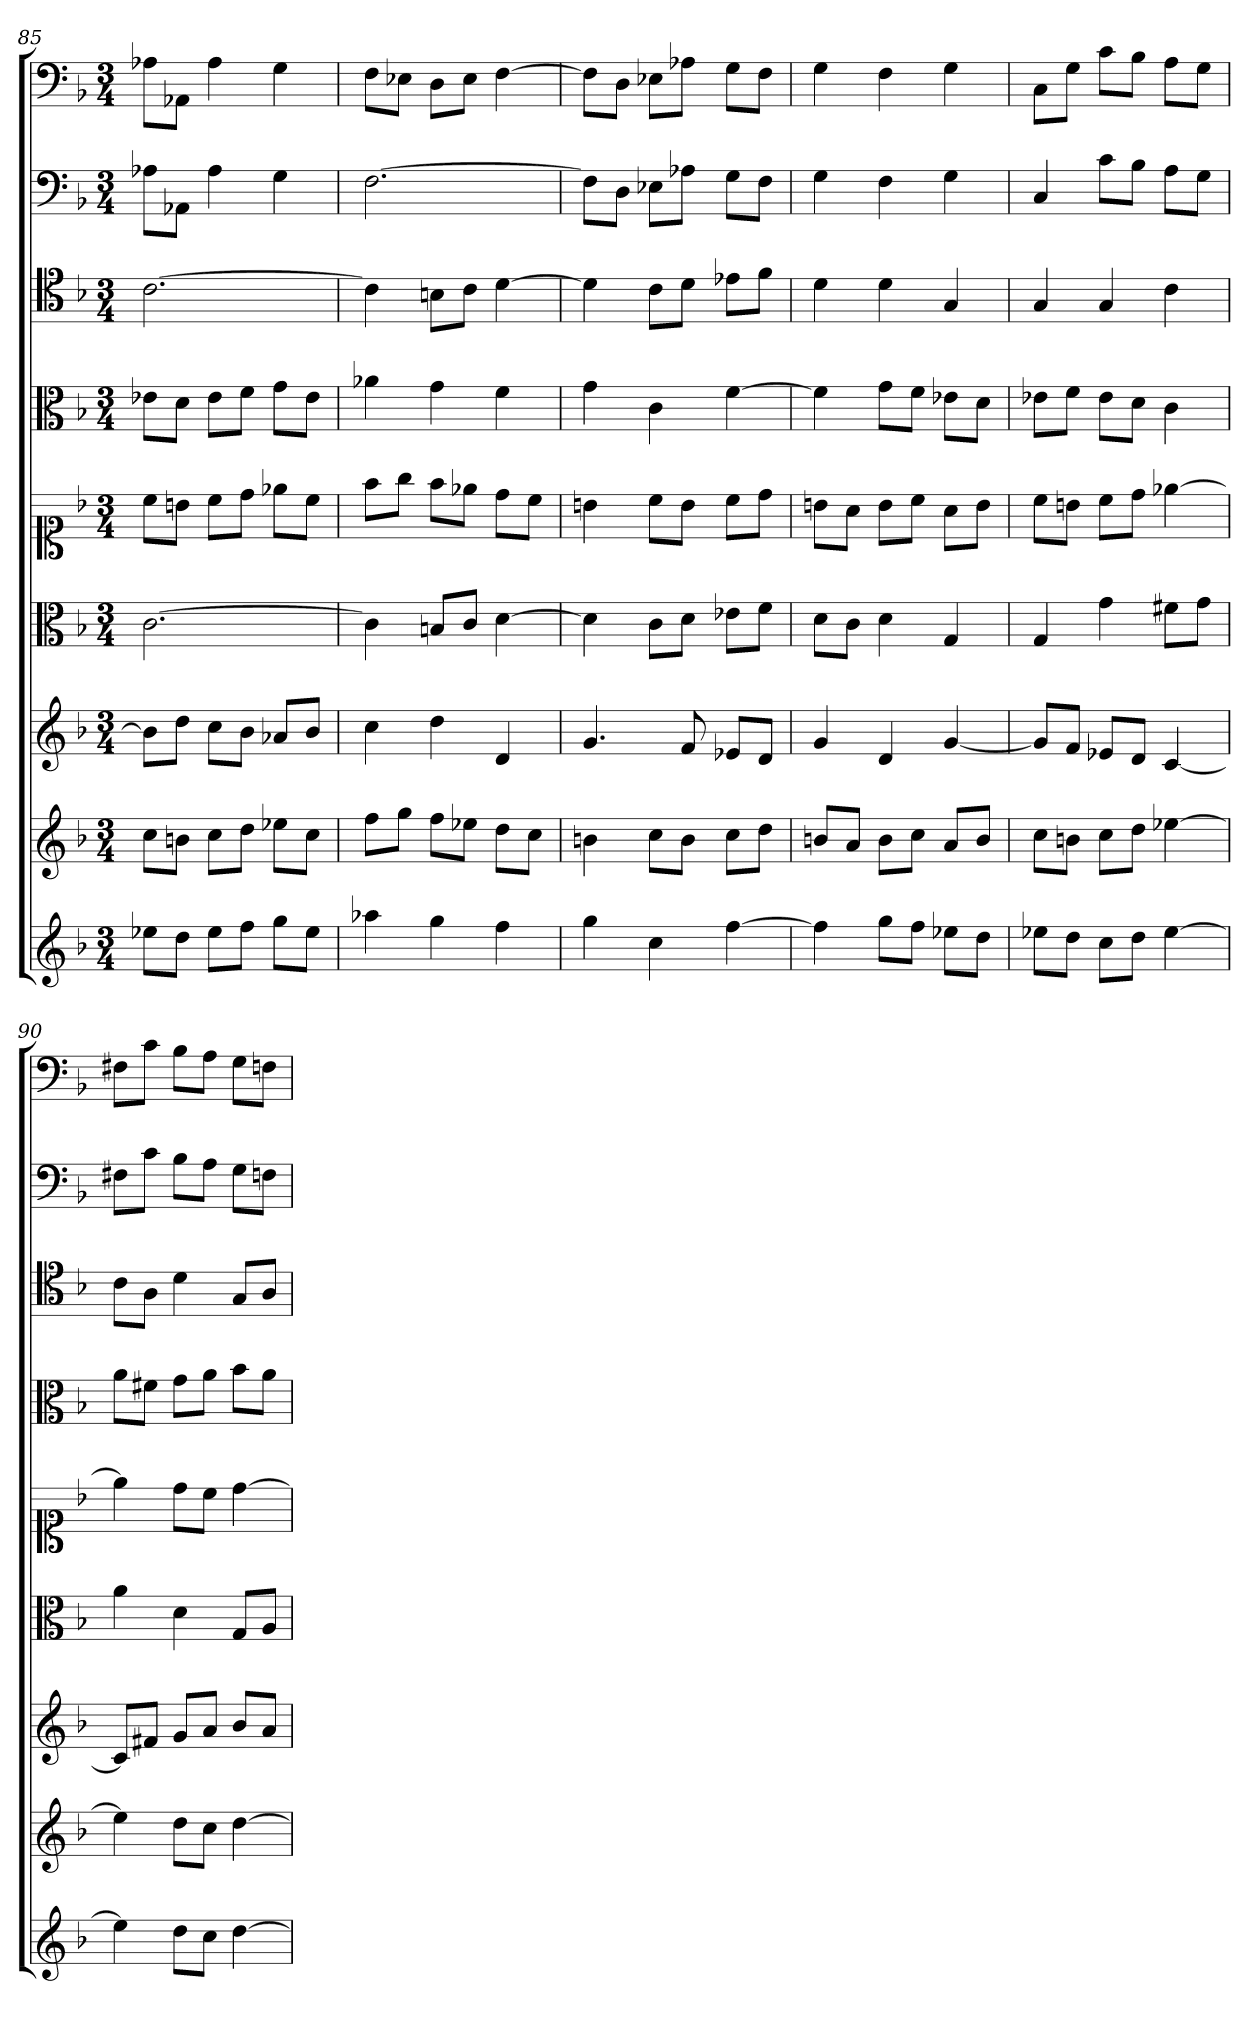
**kern	**kern	**kern	**kern	**kern	**kern	**kern	**kern	**kern
*part9	*part8	*part7	*part6	*part5	*part4	*part3	*part2	*part1
*staff9	*staff8	*staff7	*staff6	*staff5	*staff4	*staff3	*staff2	*staff1
*	*	*	*clefC3	*clefC1	*clefC3	*clefC4	*clefF4	*clefF4
*k[b-]	*k[b-]	*k[b-]	*k[b-]	*k[b-]	*k[b-]	*k[b-]	*k[b-]	*k[b-]
*d:	*d:	*d:	*d:	*d:	*d:	*d:	*d:	*d:
*M3/4	*M3/4	*M3/4	*M3/4	*M3/4	*M3/4	*M3/4	*M3/4	*M3/4
=85	=85	=85	=85	=85	=85	=85	=85	=85
8ee-XL	8ccL	8b-L]	[2.c	8cc\L	8e-X\L	[2.c	8A-X\L	8A-X\L
8ddJ	8bnJ	8ddJ	.	8bn\J	8d\J	.	8AA-X\J	8AA-X\J
8ee-L	8ccL	8ccL	.	8cc\L	8e-\L	.	4A-	4A-
8ffJ	8ddJ	8b-J	.	8dd\J	8f\J	.	.	.
8ggL	8ee-XL	8a-XL	.	8ee-X\L	8g\L	.	4G	4G
8ee-J	8ccJ	8b-J	.	8cc\J	8e-\J	.	.	.
=86	=86	=86	=86	=86	=86	=86	=86	=86
4aa-X	8ffL	4cc	4c]	8ff\L	4a-X	4c]	[2.F	8F\L
.	8ggJ	.	.	8gg\J	.	.	.	8E-X\J
4gg	8ffL	4dd	8Bn/L	8ff\L	4g	8Bn\L	.	8D\L
.	8ee-XJ	.	8c/J	8ee-X\J	.	8c\J	.	8E-\J
4ff	8ddL	4d	[4d	8dd\L	4f	[4d	.	[4F
.	8ccJ	.	.	8cc\J	.	.	.	.
=87	=87	=87	=87	=87	=87	=87	=87	=87
4gg	4bn	4.g	4d]	4bn	4g	4d]	8F\L]	8F\L]
.	.	.	.	.	.	.	8D\J	8D\J
4cc	8ccL	.	8c\L	8cc\L	4c	8c\L	8E-X\L	8E-X\L
.	8bJ	8f	8d\J	8b\J	.	8d\J	8A-X\J	8A-X\J
[4ff	8ccL	8e-XL	8e-X\L	8cc\L	[4f	8e-X\L	8G\L	8G\L
.	8ddJ	8dJ	8f\J	8dd\J	.	8f\J	8F\J	8F\J
=88	=88	=88	=88	=88	=88	=88	=88	=88
4ff]	8bnL	4g	8d\L	8bn\L	4f]	4d	4G	4G
.	8aJ	.	8c\J	8a\J	.	.	.	.
8ggL	8bL	4d	4d	8b\L	8g\L	4d	4F	4F
8ffJ	8ccJ	.	.	8cc\J	8f\J	.	.	.
8ee-XL	8aL	[4g	4G	8a\L	8e-X\L	4G	4G	4G
8ddJ	8bJ	.	.	8b\J	8d\J	.	.	.
=89	=89	=89	=89	=89	=89	=89	=89	=89
8ee-XL	8ccL	8gL]	4G	8cc\L	8e-X\L	4G	4C	8C\L
8ddJ	8bnJ	8fJ	.	8bn\J	8f\J	.	.	8G\J
8ccL	8ccL	8e-XL	4g	8cc\L	8e-\L	4G	8c\L	8c\L
8ddJ	8ddJ	8dJ	.	8dd\J	8d\J	.	8B-\J	8B-\J
[4ee-	[4ee-X	[4c	8f#X\L	[4ee-X	4c	4c	8A\L	8A\L
.	.	.	8g\J	.	.	.	8G\J	8G\J
=90	=90	=90	=90	=90	=90	=90	=90	=90
4ee-]	4ee-]	8cL]	4a	4ee-]	8a\L	8c\L	8F#X\L	8F#X\L
.	.	8f#XJ	.	.	8f#X\J	8A\J	8c\J	8c\J
8ddL	8ddL	8gL	4d	8dd\L	8g\L	4d	8B-\L	8B-\L
8ccJ	8ccJ	8aJ	.	8cc\J	8a\J	.	8A\J	8A\J
[4dd	[4dd	8b-L	8G/L	[4dd	8b-\L	8G/L	8G\L	8G\L
.	.	8aJ	8A/J	.	8a\J	8A/J	8Fn\J	8Fn\J
=	=	=	=	=	=	=	=	=
*-	*-	*-	*-	*-	*-	*-	*-	*-
